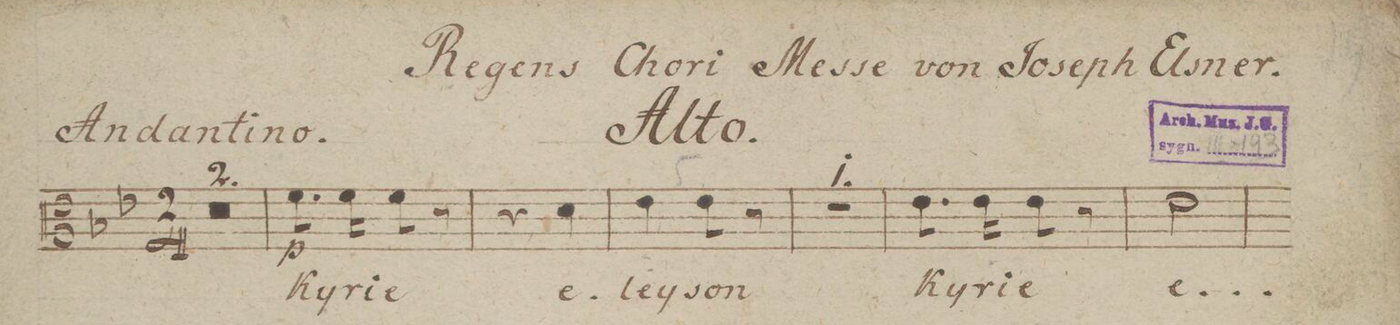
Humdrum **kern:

**kern	**text	**dynam
*I"Alto.	*	*
*clefC3	*	*
*k[b-e-]	*	*
*M2/4	*	*
1r	.	.
=2	=2	=2
=3	=3	=3
8.f\	Ky-	p
16f\	-ri-	.
8f\	-e	.
8r	.	.
=4	=4	=4
4r	.	.
4d\	e-	.
=5	=5	=5
4e-\	-ley-	.
8e-\	-son	.
8r	.	.
=6	=6	=6
2r	.	.
=7	=7	=7
8.e-\	Ky-	.
16e-\	-ri-	.
8e-\	-e	.
8r	.	.
=8	=8	=8
2e-\	e-	.
=9	=9	=9
*-	*-	*-
